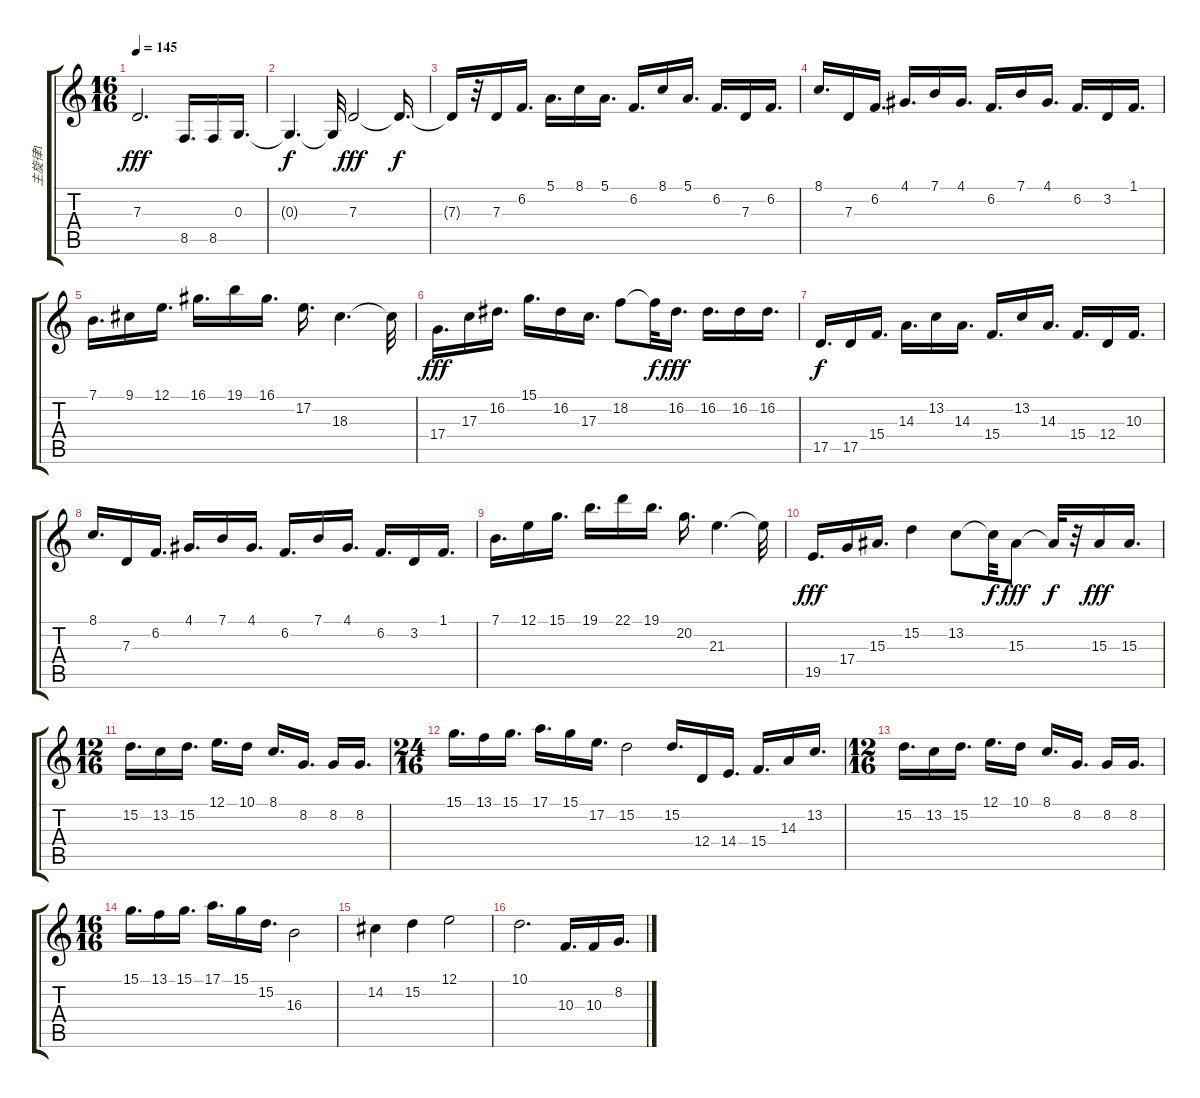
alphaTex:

\track ("主旋律1" "主旋律1") {instrument harpsichord}
\staff {score tabs}
\tuning (E4 B3 G3 D3 A2 E2) {hide}
\ts (16 16)
\tempo 145
\clef g2
\ks c
7.3.2{d dy fff} 8.5.16{d} 8.5.16 0.3.16{d} |
0.3{t}.4{d dy f} 0.3{t}.32 7.3.2{dy fff} 7.3{t}.16{d dy f} |
7.3{t}.16 r.32 7.3.16 6.2.16{d} 5.1.16{d} 8.1.16 5.1.16{d} 6.2.16{d} 8.1.16 5.1.16{d} 6.2.16{d} 7.3.16 6.2.16{d} |
8.1.16{d} 7.3.16 6.2.16{d} 4.1.16{d} 7.1.16 4.1.16{d} 6.2.16{d} 7.1.16 4.1.16{d} 6.2.16{d} 3.2.16 1.1.16{d} |
7.1.16{d} 9.1.16 12.1.16{d} 16.1.16{d} 19.1.16 16.1.16{d} 17.2.16{d} 18.3.4{d} 18.3{t}.32 |
17.4.16{d dy fff} 17.3.16 16.2.16{d} 15.1.16{d} 16.2.16 17.3.16{d} 18.2.8 18.2{t}.32{dy f} 16.2.16{d dy fff} 16.2.16{d} 16.2.16 16.2.16{d} |
17.5.16{d dy f} 17.5.16 15.4.16{d} 14.3.16{d} 13.2.16 14.3.16{d} 15.4.16{d} 13.2.16 14.3.16{d} 15.4.16{d} 12.4.16 10.3.16{d} |
8.1.16{d} 7.3.16 6.2.16{d} 4.1.16{d} 7.1.16 4.1.16{d} 6.2.16{d} 7.1.16 4.1.16{d} 6.2.16{d} 3.2.16 1.1.16{d} |
7.1.16{d} 12.1.16 15.1.16{d} 19.1.16{d} 22.1.16 19.1.16{d} 20.2.16{d} 21.3.4{d} 21.3{t}.32 |
19.5.16{d dy fff} 17.4.16 15.3.16{d} 15.2.4 13.2.8 13.2{t}.32{dy f} 15.3.8{dy fff} 15.3{t}.32{dy f} r.32 15.3.16{dy fff} 15.3.16{d} |
\ts (12 16)
15.2.16{d} 13.2.16 15.2.16{d} 12.1.16{d} 10.1.16 8.1.16{d} 8.2.16{d} 8.2.16 8.2.16{d} |
\ts (24 16)
15.1.16{d} 13.1.16 15.1.16{d} 17.1.16{d} 15.1.16 17.2.16{d} 15.2.2 15.2.16{d} 12.4.16 14.4.16{d} 15.4.16{d} 14.3.16 13.2.16{d} |
\ts (12 16)
15.2.16{d} 13.2.16 15.2.16{d} 12.1.16{d} 10.1.16 8.1.16{d} 8.2.16{d} 8.2.16 8.2.16{d} |
\ts (16 16)
15.1.16{d} 13.1.16 15.1.16{d} 17.1.16{d} 15.1.16 15.2.16{d} 16.3.2 |
14.2.4 15.2.4 12.1.2 |
10.1.2{d} 10.3.16{d} 10.3.16 8.2.16{d}
